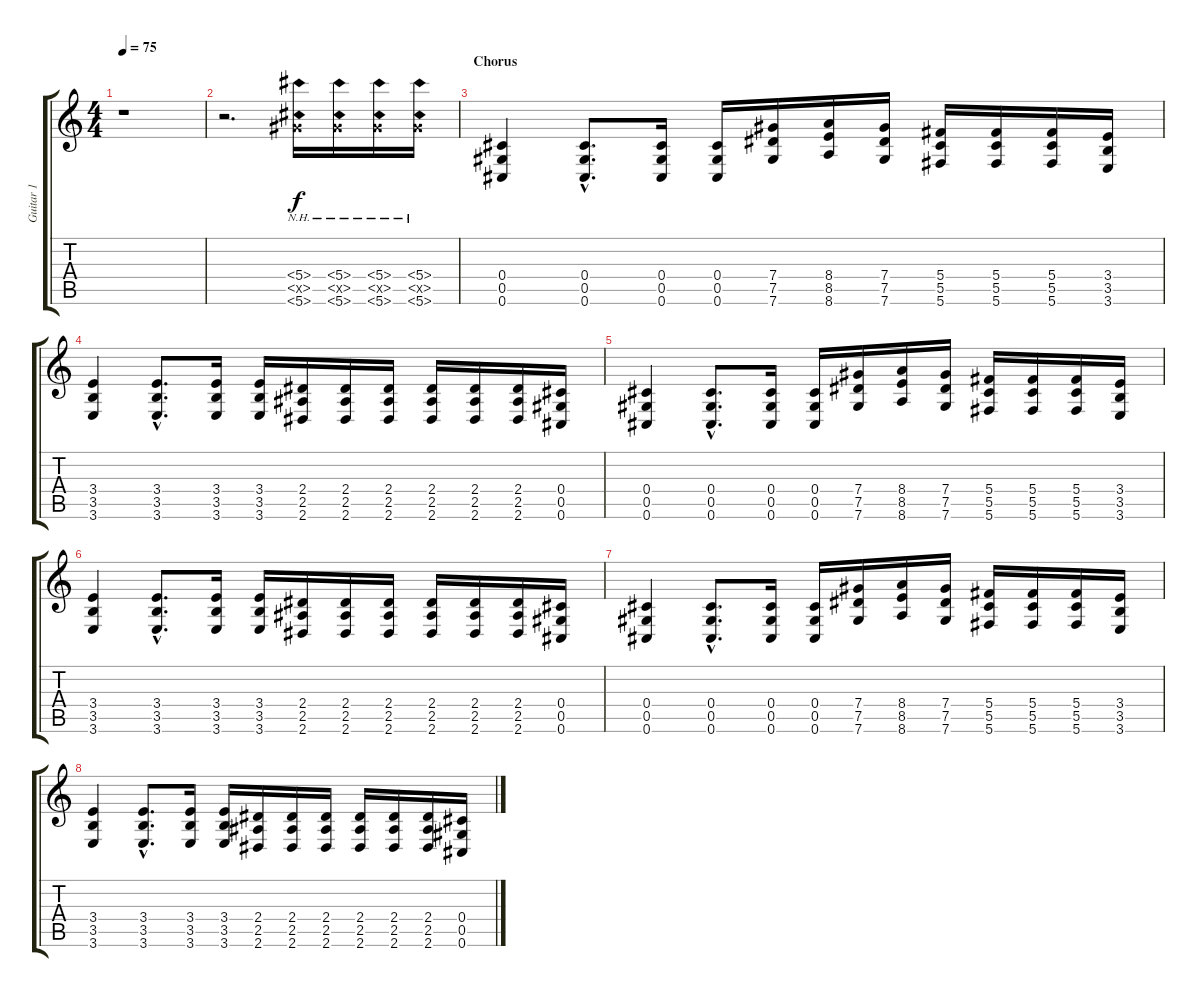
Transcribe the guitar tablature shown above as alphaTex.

\track ("Guitar 1" "Guitar 1") {instrument distortionguitar}
\staff {score tabs}
\tuning (Eb4 Bb3 Gb3 Db3 Ab2 Db2) {hide}
\ts (4 4)
\tempo 75
\clef g2
\ks c
r.1{dy f} |
r.2{d} (5.4{nh} 0.5{nh x} 5.6{nh}).16 (5.4{nh} 0.5{nh x} 5.6{nh}).16 (5.4{nh} 0.5{nh x} 5.6{nh}).16 (5.4{nh} 0.5{nh x} 5.6{nh}).16 |
\section ("" "Chorus")
(0.4 0.5 0.6).4 (0.4{hac} 0.5{hac} 0.6{hac}).8{d} (0.4 0.5 0.6).16 (0.4 0.5 0.6).16 (7.4 7.5 7.6).16 (8.4 8.5 8.6).16 (7.4 7.5 7.6).16 (5.4 5.5 5.6).16 (5.4 5.5 5.6).16 (5.4 5.5 5.6).16 (3.4 3.5 3.6).16 |
(3.4 3.5 3.6).4 (3.4{hac} 3.5{hac} 3.6{hac}).8{d} (3.4 3.5 3.6).16 (3.4 3.5 3.6).16 (2.4 2.5 2.6).16 (2.4 2.5 2.6).16 (2.4 2.5 2.6).16 (2.4 2.5 2.6).16 (2.4 2.5 2.6).16 (2.4 2.5 2.6).16 (0.4 0.5 0.6).16 |
(0.4 0.5 0.6).4 (0.4{hac} 0.5{hac} 0.6{hac}).8{d} (0.4 0.5 0.6).16 (0.4 0.5 0.6).16 (7.4 7.5 7.6).16 (8.4 8.5 8.6).16 (7.4 7.5 7.6).16 (5.4 5.5 5.6).16 (5.4 5.5 5.6).16 (5.4 5.5 5.6).16 (3.4 3.5 3.6).16 |
(3.4 3.5 3.6).4 (3.4{hac} 3.5{hac} 3.6{hac}).8{d} (3.4 3.5 3.6).16 (3.4 3.5 3.6).16 (2.4 2.5 2.6).16 (2.4 2.5 2.6).16 (2.4 2.5 2.6).16 (2.4 2.5 2.6).16 (2.4 2.5 2.6).16 (2.4 2.5 2.6).16 (0.4 0.5 0.6).16 |
(0.4 0.5 0.6).4 (0.4{hac} 0.5{hac} 0.6{hac}).8{d} (0.4 0.5 0.6).16 (0.4 0.5 0.6).16 (7.4 7.5 7.6).16 (8.4 8.5 8.6).16 (7.4 7.5 7.6).16 (5.4 5.5 5.6).16 (5.4 5.5 5.6).16 (5.4 5.5 5.6).16 (3.4 3.5 3.6).16 |
(3.4 3.5 3.6).4 (3.4{hac} 3.5{hac} 3.6{hac}).8{d} (3.4 3.5 3.6).16 (3.4 3.5 3.6).16 (2.4 2.5 2.6).16 (2.4 2.5 2.6).16 (2.4 2.5 2.6).16 (2.4 2.5 2.6).16 (2.4 2.5 2.6).16 (2.4 2.5 2.6).16 (0.4 0.5 0.6).16
